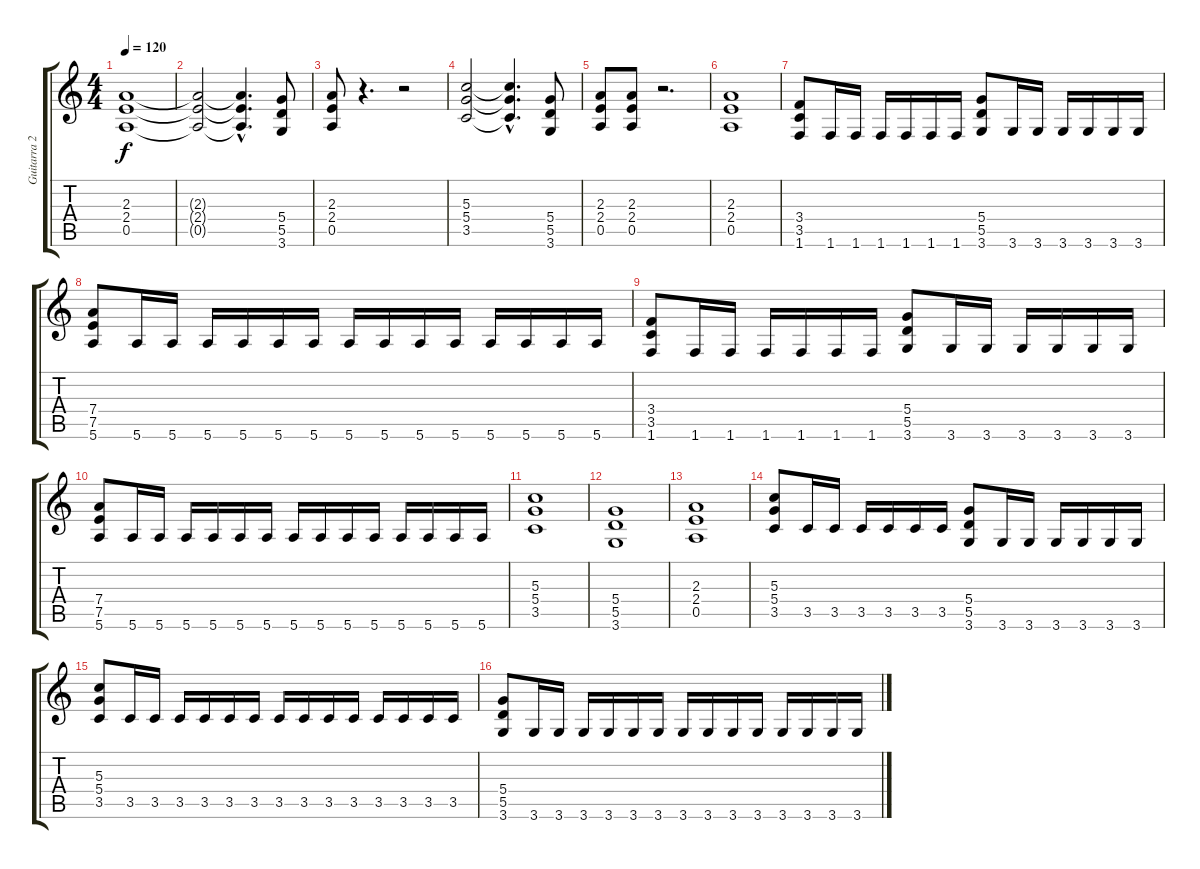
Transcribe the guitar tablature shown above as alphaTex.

\track ("Guitarra 2" "Guitarra 2") {instrument distortionguitar}
\staff {score tabs}
\tuning (E4 B3 G3 D3 A2 E2) {hide}
\ts (4 4)
\tempo 120
\clef g2
\ks c
(2.3 2.4 0.5).1{dy f} |
(2.3{t} 2.4{t} 0.5{t}).2 (2.3{hac t} 2.4{hac t} 0.5{hac t}).4{d} (5.4 5.5 3.6).8 |
(2.3 2.4 0.5).8 r.4{d} r.2 |
(5.3 5.4 3.5).2 (5.3{hac t} 5.4{hac t} 3.5{hac t}).4{d} (5.4 5.5 3.6).8 |
(2.3 2.4 0.5).8 (2.3 2.4 0.5).8 r.2{d} |
(2.3 2.4 0.5).1 |
(3.4 3.5 1.6).8 1.6.16 1.6.16 1.6.16 1.6.16 1.6.16 1.6.16 (5.4 5.5 3.6).8 3.6.16 3.6.16 3.6.16 3.6.16 3.6.16 3.6.16 |
(7.4 7.5 5.6).8 5.6.16 5.6.16 5.6.16 5.6.16 5.6.16 5.6.16 5.6.16 5.6.16 5.6.16 5.6.16 5.6.16 5.6.16 5.6.16 5.6.16 |
(3.4 3.5 1.6).8 1.6.16 1.6.16 1.6.16 1.6.16 1.6.16 1.6.16 (5.4 5.5 3.6).8 3.6.16 3.6.16 3.6.16 3.6.16 3.6.16 3.6.16 |
(7.4 7.5 5.6).8 5.6.16 5.6.16 5.6.16 5.6.16 5.6.16 5.6.16 5.6.16 5.6.16 5.6.16 5.6.16 5.6.16 5.6.16 5.6.16 5.6.16 |
(5.3 5.4 3.5).1 |
(5.4 5.5 3.6).1 |
(2.3 2.4 0.5).1 |
(5.3 5.4 3.5).8 3.5.16 3.5.16 3.5.16 3.5.16 3.5.16 3.5.16 (5.4 5.5 3.6).8 3.6.16 3.6.16 3.6.16 3.6.16 3.6.16 3.6.16 |
(5.3 5.4 3.5).8 3.5.16 3.5.16 3.5.16 3.5.16 3.5.16 3.5.16 3.5.16 3.5.16 3.5.16 3.5.16 3.5.16 3.5.16 3.5.16 3.5.16 |
(5.4 5.5 3.6).8 3.6.16 3.6.16 3.6.16 3.6.16 3.6.16 3.6.16 3.6.16 3.6.16 3.6.16 3.6.16 3.6.16 3.6.16 3.6.16 3.6.16
